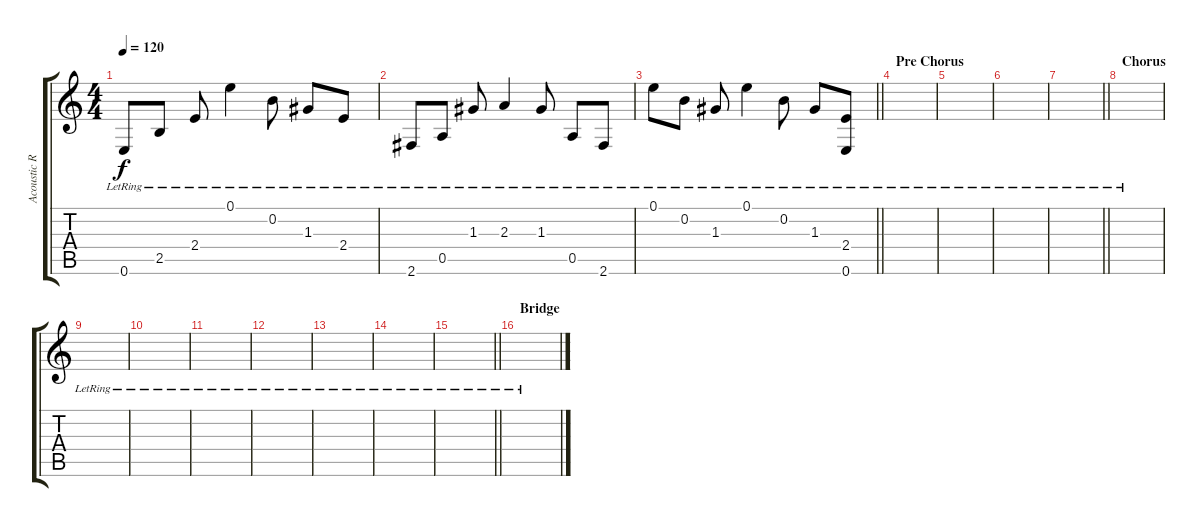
\track ("Acoustic Rythym" "Acoustic R") {instrument acousticguitarsteel}
\staff {score tabs}
\tuning (E4 B3 G3 D3 A2 E2) {hide}
\ts (4 4)
\tempo 120
\clef g2
\ks c
0.6{lr}.8{dy f} 2.5{lr}.8 2.4{lr}.8 0.1{lr}.4 0.2{lr}.8 1.3{lr}.8 2.4{lr}.8 |
2.6{lr}.8 0.5{lr}.8 1.3{lr}.8 2.3{lr}.4 1.3{lr}.8 0.5{lr}.8 2.6{lr}.8 |
\barLineRight lightlight
0.1{lr}.8 0.2{lr}.8 1.3{lr}.8 0.1{lr}.4 0.2{lr}.8 1.3{lr}.8 (2.4{lr} 0.6).8 |
\section ("" "Pre Chorus")
|
|
|
\barLineRight lightlight
|
\section ("" "Chorus")
|
|
|
|
|
|
|
\barLineRight lightlight
|
\section ("" "Bridge")
